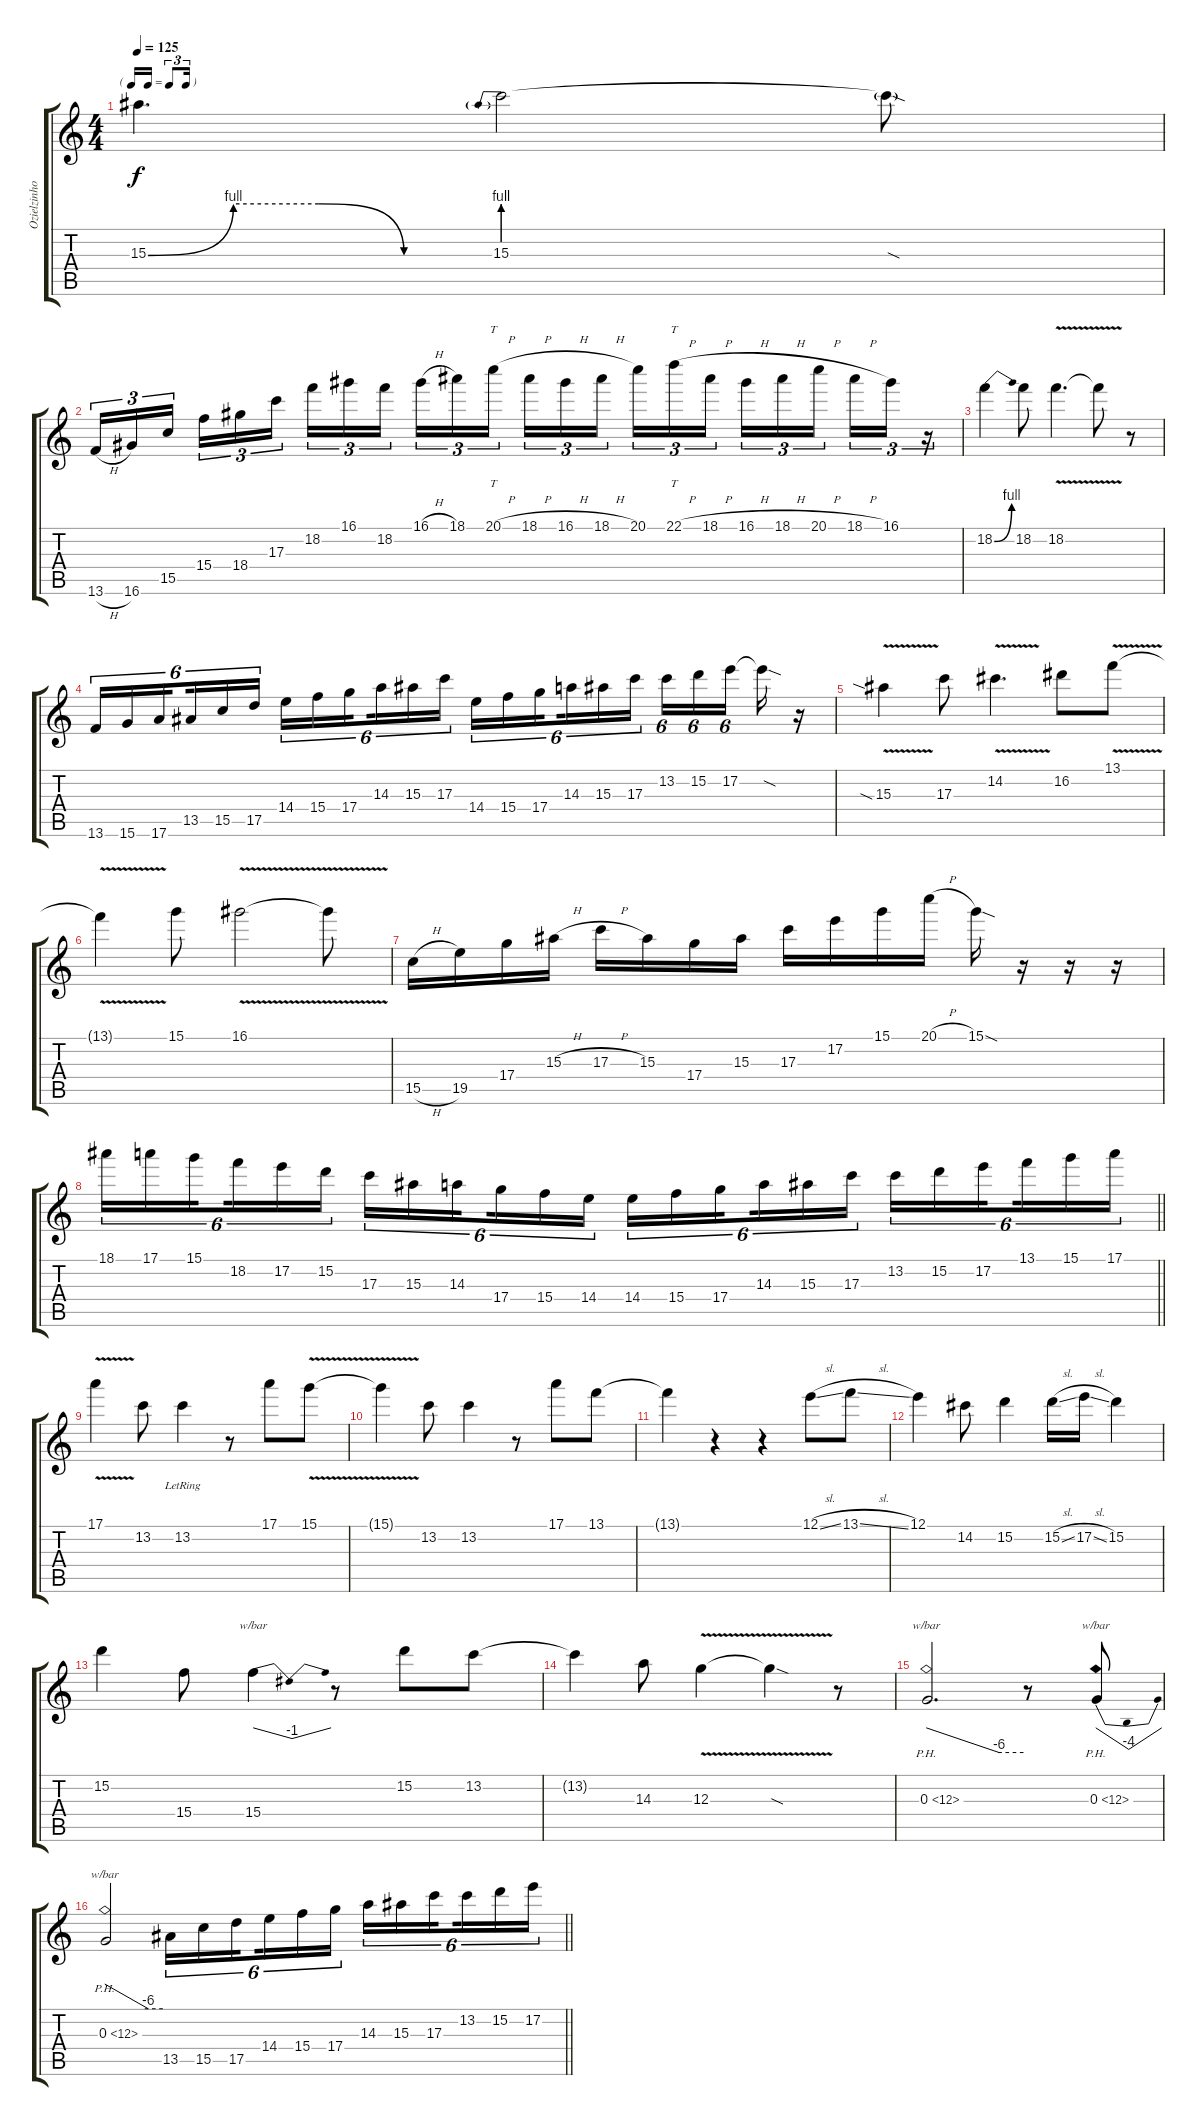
\track ("Ozielzinho" "Ozielzinho") {instrument electricguitarclean}
\staff {score tabs}
\tuning (E4 B3 G3 D3 A2 E2) {hide}
\ts (4 4)
\tf triplet16th
\tempo 125
\clef g2
\ks c
15.3{be (custom 0 0 15 4 30 4 45 0 60 0)}.4{d dy f} 15.3{be (prebend 0 4 60 4)}.2 15.3{sod t}.8 |
13.6{h}.16{tu (3 2)} 16.6.16{tu (3 2)} 15.5.16{tu (3 2) beam splitsecondary} 15.4.16{tu (3 2)} 18.4.16{tu (3 2)} 17.3.16{tu (3 2)} 18.2.16{tu (3 2)} 16.1.16{tu (3 2)} 18.2.16{tu (3 2) beam splitsecondary} 16.1{h}.16{tu (3 2)} 18.1.16{tu (3 2)} 20.1{h}.16{tt tu (3 2)} 18.1{h}.16{tu (3 2)} 16.1{h}.16{tu (3 2)} 18.1{h}.16{tu (3 2) beam splitsecondary} 20.1.16{tu (3 2)} 22.1{h}.16{tt tu (3 2)} 18.1{h}.16{tu (3 2)} 16.1{h}.16{tu (3 2)} 18.1{h}.16{tu (3 2)} 20.1{h}.16{tu (3 2) beam splitsecondary} 18.1{h}.16{tu (3 2)} 16.1.16{tu (3 2)} r.16{tu (3 2)} |
18.2{be (bend 0 0 60 4)}.4 18.2.8 18.2{v}.4{d} 18.2{v t}.8 r.8 |
13.6.16{tu (6 4)} 15.6.16{tu (6 4)} 17.6.16{tu (6 4) beam splitsecondary} 13.5.16{tu (6 4)} 15.5.16{tu (6 4)} 17.5.16{tu (6 4)} 14.4.16{tu (6 4)} 15.4.16{tu (6 4)} 17.4.16{tu (6 4) beam splitsecondary} 14.3.16{tu (6 4)} 15.3.16{tu (6 4)} 17.3.16{tu (6 4)} 14.4.16{tu (6 4)} 15.4.16{tu (6 4)} 17.4.16{tu (6 4) beam splitsecondary} 14.3.16{tu (6 4)} 15.3.16{tu (6 4)} 17.3.16{tu (6 4)} 13.2.16{tu (6 4)} 15.2.16{tu (6 4)} 17.2.16{tu (6 4) beam splitsecondary} 17.2{sod t}.16 r.16 |
15.3{v sia}.4 17.3.8 14.2{v}.4{d} 16.2.8 13.1{v}.8 |
13.1{v t}.4 15.1.8 16.1{v}.2 16.1{v t}.8 |
15.5{h}.16 19.5.16 17.4.16 15.3{h}.16 17.3{h}.16 15.3.16 17.4.16 15.3.16 17.3.16 17.2.16 15.1.16 20.1{h}.16 15.1{sod}.16 r.16 r.16 r.16 |
\barLineRight lightlight
18.1.16{tu (6 4)} 17.1.16{tu (6 4)} 15.1.16{tu (6 4) beam splitsecondary} 18.2.16{tu (6 4)} 17.2.16{tu (6 4)} 15.2.16{tu (6 4)} 17.3.16{tu (6 4)} 15.3.16{tu (6 4)} 14.3.16{tu (6 4) beam splitsecondary} 17.4.16{tu (6 4)} 15.4.16{tu (6 4)} 14.4.16{tu (6 4)} 14.4.16{tu (6 4)} 15.4.16{tu (6 4)} 17.4.16{tu (6 4) beam splitsecondary} 14.3.16{tu (6 4)} 15.3.16{tu (6 4)} 17.3.16{tu (6 4)} 13.2.16{tu (6 4)} 15.2.16{tu (6 4)} 17.2.16{tu (6 4) beam splitsecondary} 13.1.16{tu (6 4)} 15.1.16{tu (6 4)} 17.1.16{tu (6 4)} |
17.1{v}.4 13.2.8 13.2{lr}.4 r.8 17.1.8 15.1{v}.8 |
15.1{v t}.4 13.2.8 13.2.4 r.8 17.1.8 13.1.8 |
13.1{t}.4 r.4 r.4 12.1{sl}.8 13.1{sl}.8 |
12.1.4 14.2.8 15.2.4 15.2{sl}.16 17.2{sl}.16 15.2.4 |
15.2.4 15.4.8 15.4.4{tbe (dip default 0 0 30 -4 60 0)} r.8 15.2.8 13.2.8 |
13.2{t}.4 14.3.8 12.3{v}.4 12.3{sod t}.4 r.8 |
0.3{ph 12}.2{d tbe (custom default 0 0 45 -24 60 -24)} r.8 0.3{ph 12}.8{tbe (dip default 0 0 30 -16 60 0)} |
\barLineRight lightlight
0.3{ph 12}.2{tbe (custom default 0 0 45 -24 60 -24)} 13.5.16{tu (6 4)} 15.5.16{tu (6 4)} 17.5.16{tu (6 4) beam splitsecondary} 14.4.16{tu (6 4)} 15.4.16{tu (6 4)} 17.4.16{tu (6 4)} 14.3.16{tu (6 4)} 15.3.16{tu (6 4)} 17.3.16{tu (6 4) beam splitsecondary} 13.2.16{tu (6 4)} 15.2.16{tu (6 4)} 17.2.16{tu (6 4)}
